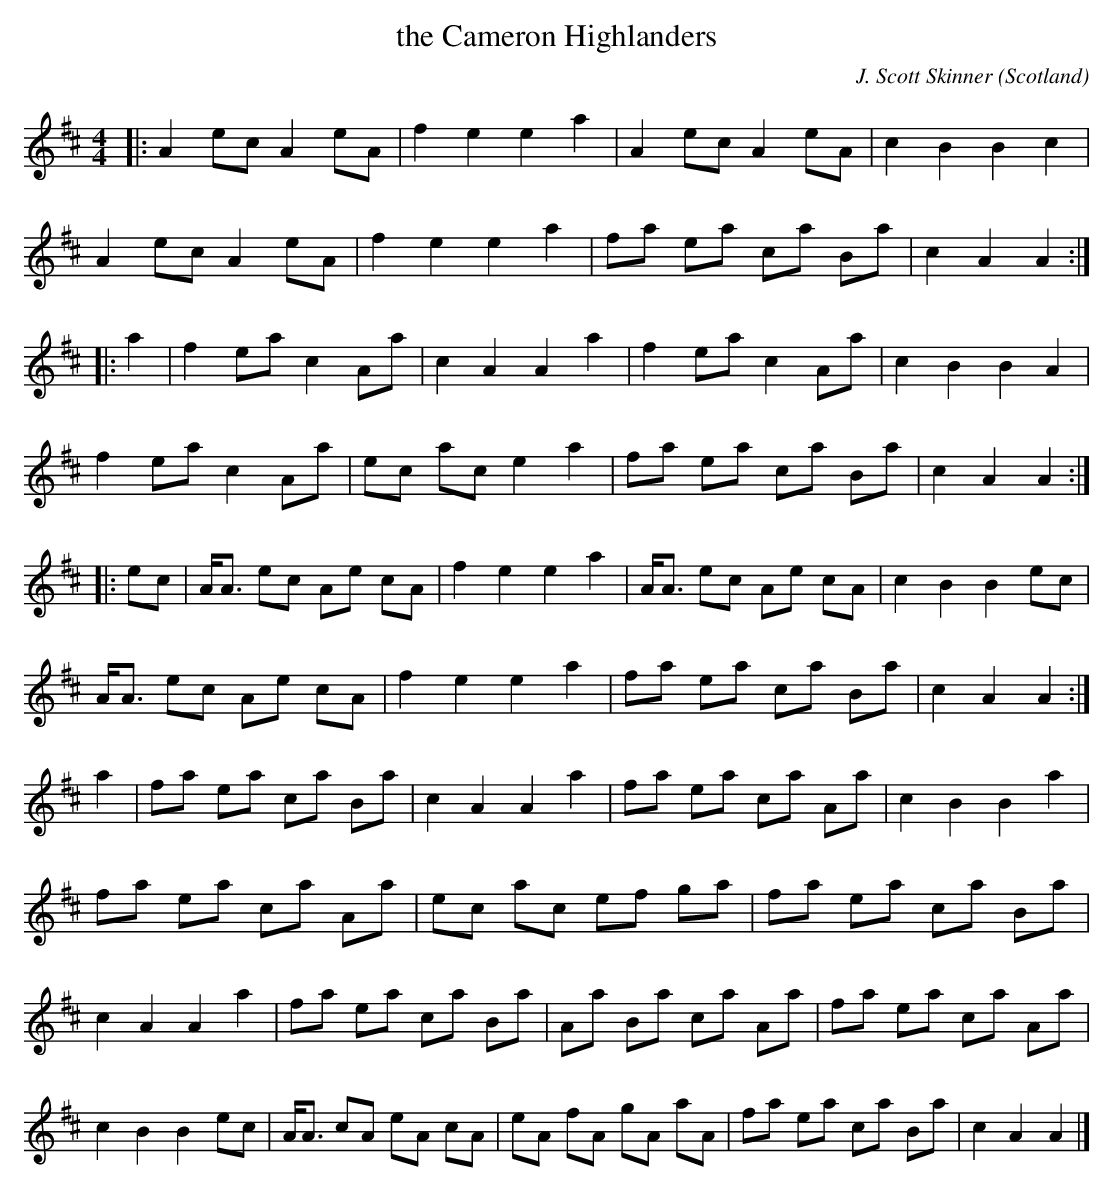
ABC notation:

X:1
T:the Cameron Highlanders
O:Scotland
M:4/4
C:J. Scott Skinner
K:Amix
|:A2ecA2eA| f2e2e2a2| A2ecA2eA| c2B2B2c2|
A2ecA2eA| f2e2e2a2| fa ea ca Ba| c2A2A2 :|
|:a2 | f2 ea c2 Aa| c2A2A2a2 |f2 ea c2 Aa|c2B2B2A2|
f2 ea c2 Aa| ec ac e2a2| fa ea ca Ba| c2A2A2:|
|:ec| A<A ec Ae cA|f2e2e2a2| A<A ec Ae cA| c2B2B2 ec|
A<A ec Ae cA |f2e2e2a2| fa ea ca Ba| c2A2A2:|
a2| fa ea ca Ba| c2A2A2a2|fa ea ca Aa| c2B2B2a2|
fa ea ca Aa|ec ac ef ga| fa ea ca Ba| c2A2A2a2|\
fa ea ca Ba|Aa Ba ca Aa |fa ea ca Aa| c2B2B2ec|\
A<A cA eA cA| eA fA gA aA|fa ea ca Ba|c2A2A2|]
